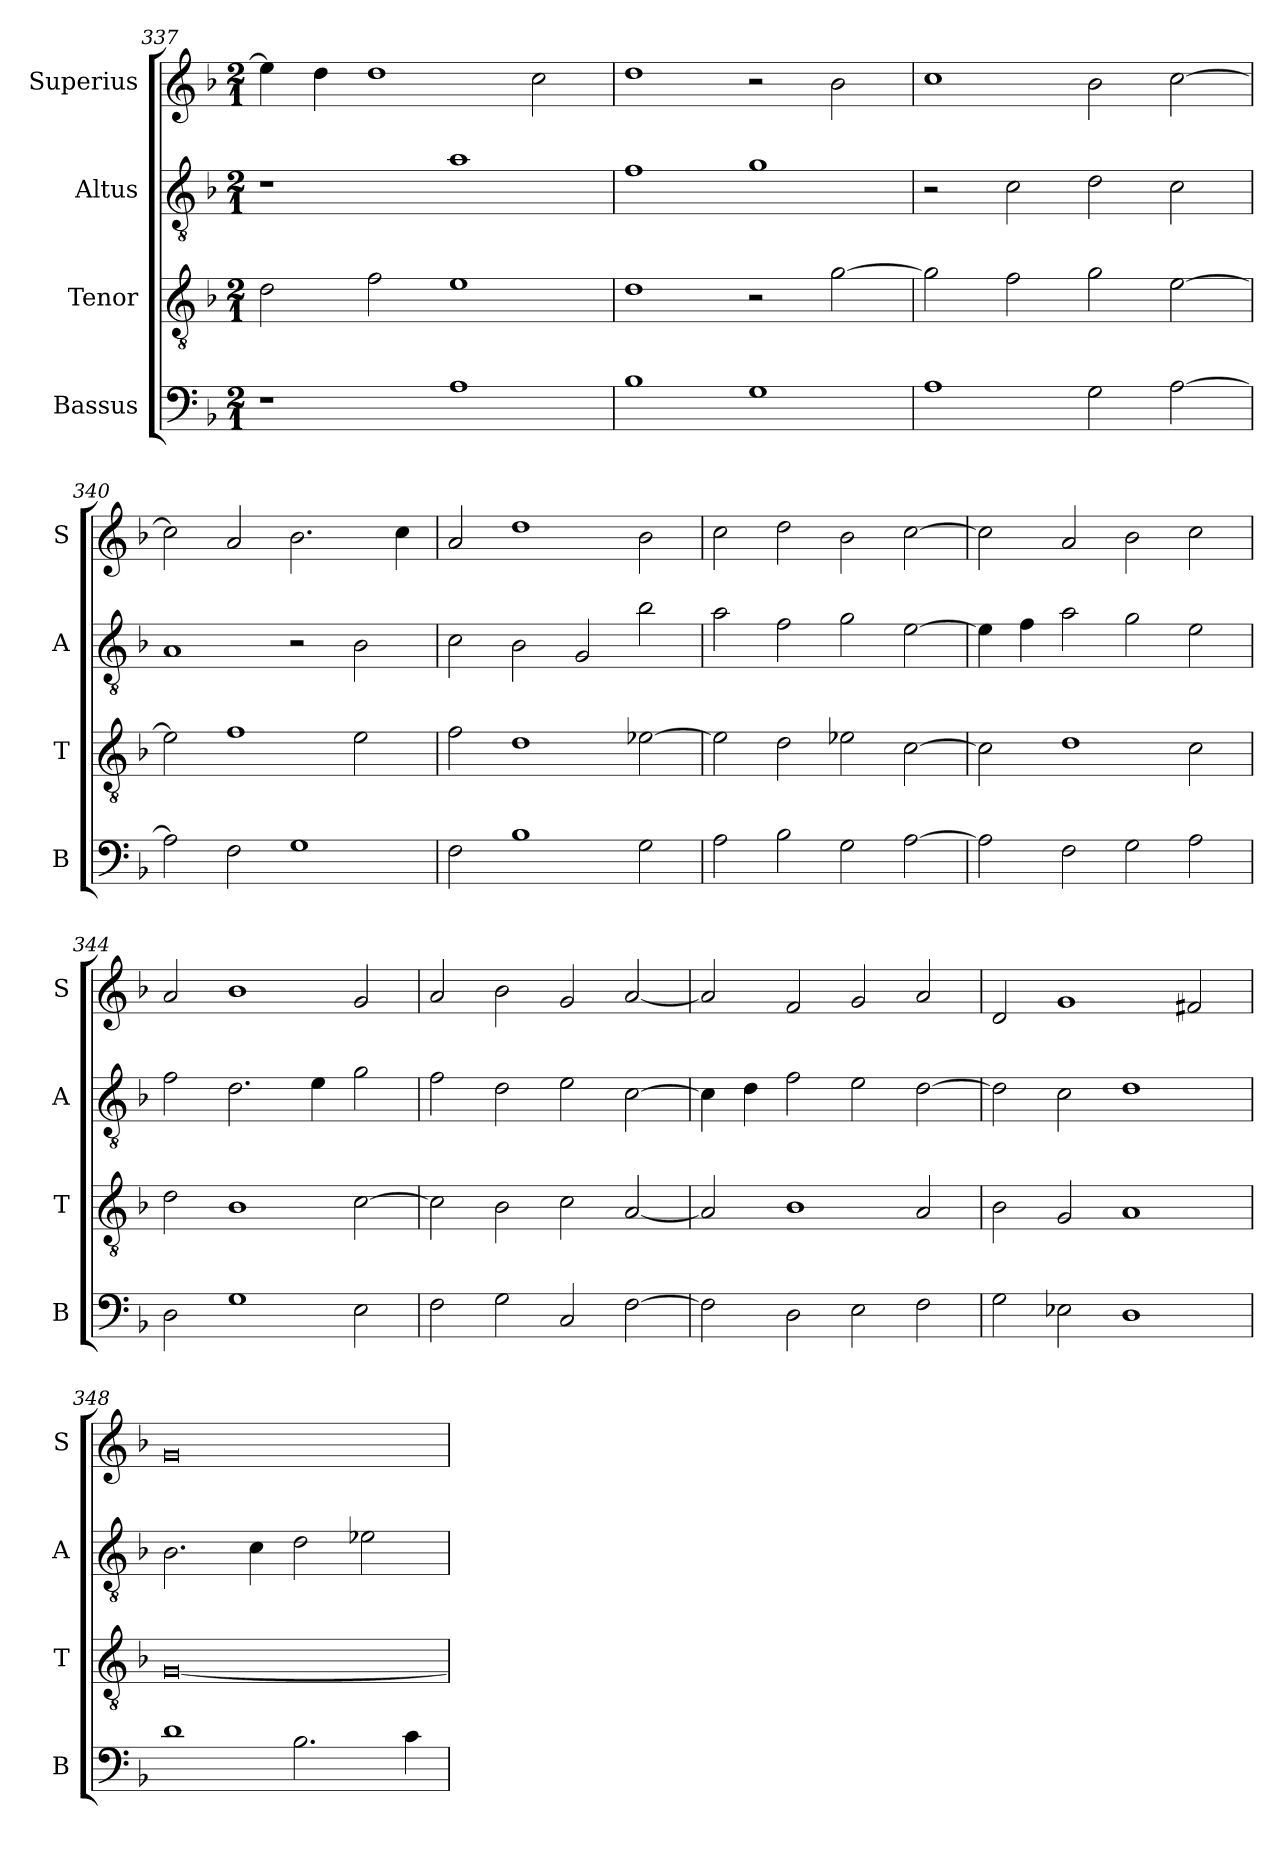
**kern	**kern	**kern	**kern
*part4	*part3	*part2	*part1
*staff4	*staff3	*staff2	*staff1
*I"Bassus	*I"Tenor	*I"Altus	*I"Superius
*I'B	*I'T	*I'A	*I'S
*clefF4	*clefGv2	*clefGv2	*clefG2
*k[b-]	*k[b-]	*k[b-]	*k[b-]
*M2/1	*M2/1	*M2/1	*M2/1
=337	=337	=337	=337
1r	2d\	1r	4ee-\]
.	.	.	4dd\
.	2f\	.	1dd
1A	1e	1a	.
.	.	.	2cc\
=338	=338	=338	=338
1B-	1d	1f	1dd
1G	2r	1g	2r
.	[2g\	.	2b-\
=339	=339	=339	=339
1A	2g\]	2r	1cc
.	2f\	2c\	.
2G\	2g\	2d\	2b-\
[2A\	[2e\	2c\	[2cc\
=340	=340	=340	=340
2A\]	2e\]	1A	2cc\]
2F\	1f	.	2a/
1G	.	2r	2.b-\
.	2e\	2B-\	.
.	.	.	4cc\
=341	=341	=341	=341
2F\	2f\	2c\	2a/
1B-	1d	2B-\	1dd
.	.	2G/	.
2G\	[2e-X\	2b-\	2b-\
=342	=342	=342	=342
2A\	2e-\]	2a\	2cc\
2B-\	2d\	2f\	2dd\
2G\	2e-X\	2g\	2b-\
[2A\	[2c\	[2e\	[2cc\
=343	=343	=343	=343
2A\]	2c\]	4e\]	2cc\]
.	.	4f\	.
2F\	1d	2a\	2a/
2G\	.	2g\	2b-\
2A\	2c\	2e\	2cc\
=344	=344	=344	=344
2D\	2d\	2f\	2a/
1G	1B-	2.d\	1b-
.	.	4e\	.
2E\	[2c\	2g\	2g/
=345	=345	=345	=345
2F\	2c\]	2f\	2a/
2G\	2B-\	2d\	2b-\
2C/	2c\	2e\	2g/
[2F\	[2A/	[2c\	[2a/
=346	=346	=346	=346
2F\]	2A/]	4c\]	2a/]
.	.	4d\	.
2D\	1B-	2f\	2f/
2E\	.	2e\	2g/
2F\	2A/	[2d\	2a/
=347	=347	=347	=347
2G\	2B-\	2d\]	2d/
2E-X\	2G/	2c\	1g
1D	1A	1d	.
.	.	.	2f#X/
=348	=348	=348	=348
1d	[0G	2.B-\	0g
.	.	4c\	.
2.B-\	.	2d\	.
.	.	2e-X\	.
4c\	.	.	.
=	=	=	=
*-	*-	*-	*-
